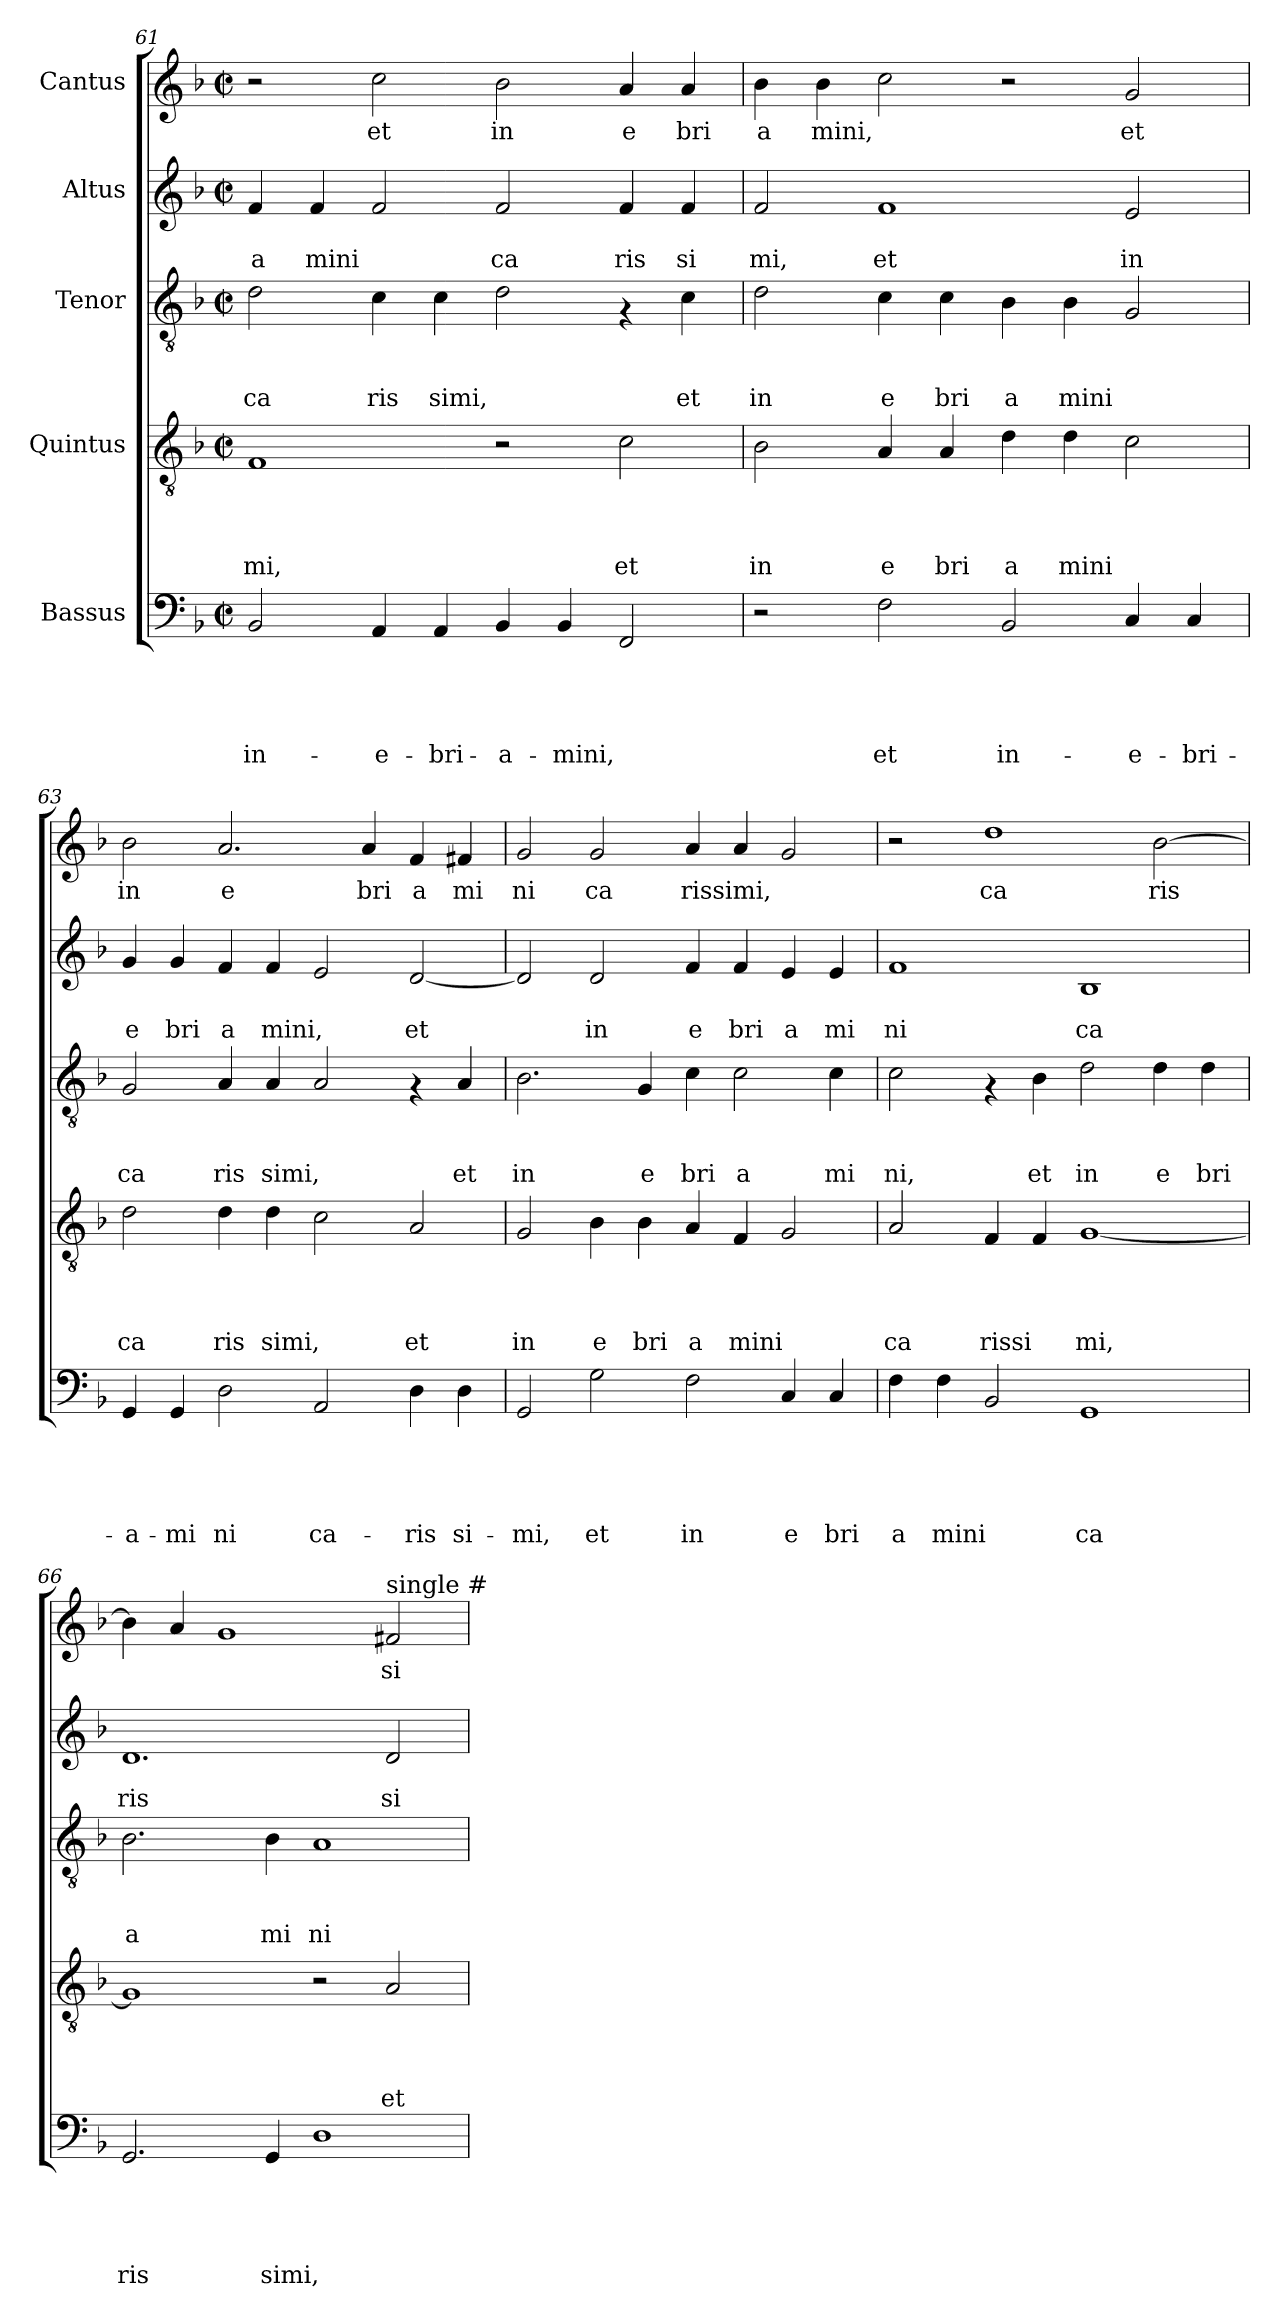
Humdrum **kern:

**kern	**text	**text	**text	**text	**text	**kern	**text	**text	**text	**text	**kern	**text	**text	**text	**kern	**text	**text	**kern	**text
*part5	*part5	*part5	*part5	*part5	*part5	*part4	*part4	*part4	*part4	*part4	*part3	*part3	*part3	*part3	*part2	*part2	*part2	*part1	*part1
*staff5	*staff5	*staff5	*staff5	*staff5	*staff5	*staff4	*staff4	*staff4	*staff4	*staff4	*staff3	*staff3	*staff3	*staff3	*staff2	*staff2	*staff2	*staff1	*staff1
*I"Bassus	*	*	*	*	*	*I"Quintus	*	*	*	*	*I"Tenor	*	*	*	*I"Altus	*	*	*I"Cantus	*
*clefF4	*	*	*	*	*	*clefGv2	*	*	*	*	*clefGv2	*	*	*	*clefG2	*	*	*clefG2	*
*k[b-]	*	*	*	*	*	*k[b-]	*	*	*	*	*k[b-]	*	*	*	*k[b-]	*	*	*k[b-]	*
*F:	*	*	*	*	*	*F:	*	*	*	*	*F:	*	*	*	*F:	*	*	*F:	*
*M2/2	*	*	*	*	*	*M2/2	*	*	*	*	*M2/2	*	*	*	*M2/2	*	*	*M2/2	*
*met(c|)	*	*	*	*	*	*met(c|)	*	*	*	*	*met(c|)	*	*	*	*met(c|)	*	*	*met(c|)	*
=61	=61	=61	=61	=61	=61	=61	=61	=61	=61	=61	=61	=61	=61	=61	=61	=61	=61	=61	=61
!	!	!	!	!	!LO:LY:b	!	!	!	!	!LO:LY:b	!	!	!	!LO:LY:b	!	!	!LO:LY:b	!	!
2BB-/	.	.	.	.	in-	1F	.	.	.	mi,	2d\	.	.	ca	4f/	.	a	2r	.
!	!	!	!	!	!	!	!	!	!	!	!	!	!	!	!	!	!LO:LY:b	!	!
.	.	.	.	.	.	.	.	.	.	.	.	.	.	.	4f/	.	mini	.	.
!	!	!	!	!	!LO:LY:b	!	!	!	!	!	!	!	!	!LO:LY:b	!	!	!	!	!LO:LY:b
4AA/	.	.	.	.	-e-	.	.	.	.	.	4c\	.	.	ris	2f/	.	.	2cc\	et
!	!	!	!	!	!LO:LY:b	!	!	!	!	!	!	!	!	!LO:LY:b	!	!	!	!	!
4AA/	.	.	.	.	-bri-	.	.	.	.	.	4c\	.	.	simi,	.	.	.	.	.
!	!	!	!	!	!LO:LY:b	!	!	!	!	!	!	!	!	!	!	!	!LO:LY:b	!	!LO:LY:b
4BB-/	.	.	.	.	-a-	2r	.	.	.	.	2d\	.	.	.	2f/	.	ca	2b-\	in
!	!	!	!	!	!LO:LY:b	!	!	!	!	!	!	!	!	!	!	!	!	!	!
4BB-/	.	.	.	.	-mini,	.	.	.	.	.	.	.	.	.	.	.	.	.	.
!	!	!	!	!	!	!	!	!	!	!LO:LY:b	!	!	!	!	!	!	!LO:LY:b	!	!LO:LY:b
2FF/	.	.	.	.	.	2c\	.	.	.	et	4rF	.	.	.	4f/	.	ris	4a/	e
!	!	!	!	!	!	!	!	!	!	!	!	!	!	!LO:LY:b	!	!	!LO:LY:b	!	!LO:LY:b
.	.	.	.	.	.	.	.	.	.	.	4c\	.	.	et	4f/	.	si	4a/	bri
=62	=62	=62	=62	=62	=62	=62	=62	=62	=62	=62	=62	=62	=62	=62	=62	=62	=62	=62	=62
!	!	!	!	!	!	!	!	!	!	!LO:LY:b	!	!	!	!LO:LY:b	!	!	!LO:LY:b	!	!LO:LY:b
2r	.	.	.	.	.	2B-\	.	.	.	in	2d\	.	.	in	2f/	.	mi,	4b-\	a
!	!	!	!	!	!	!	!	!	!	!	!	!	!	!	!	!	!	!	!LO:LY:b
.	.	.	.	.	.	.	.	.	.	.	.	.	.	.	.	.	.	4b-\	mini,
!	!	!	!	!	!LO:LY:b	!	!	!	!	!LO:LY:b	!	!	!	!LO:LY:b	!	!	!LO:LY:b	!	!
2F\	.	.	.	.	et	4A/	.	.	.	e	4c\	.	.	e	1f	.	et	2cc\	.
!	!	!	!	!	!	!	!	!	!	!LO:LY:b	!	!	!	!LO:LY:b	!	!	!	!	!
.	.	.	.	.	.	4A/	.	.	.	bri	4c\	.	.	bri	.	.	.	.	.
!	!	!	!	!	!LO:LY:b	!	!	!	!	!LO:LY:b	!	!	!	!LO:LY:b	!	!	!	!	!
2BB-/	.	.	.	.	in-	4d\	.	.	.	a	4B-\	.	.	a	.	.	.	2r	.
!	!	!	!	!	!	!	!	!	!	!LO:LY:b	!	!	!	!LO:LY:b	!	!	!	!	!
.	.	.	.	.	.	4d\	.	.	.	mini	4B-\	.	.	mini	.	.	.	.	.
!	!	!	!	!	!LO:LY:b	!	!	!	!	!	!	!	!	!	!	!	!LO:LY:b	!	!LO:LY:b
4C/	.	.	.	.	-e-	2c\	.	.	.	.	2G/	.	.	.	2e/	.	in	2g/	et
!	!	!	!	!	!LO:LY:b	!	!	!	!	!	!	!	!	!	!	!	!	!	!
4C/	.	.	.	.	-bri-	.	.	.	.	.	.	.	.	.	.	.	.	.	.
=63	=63	=63	=63	=63	=63	=63	=63	=63	=63	=63	=63	=63	=63	=63	=63	=63	=63	=63	=63
!	!	!	!	!	!LO:LY:b	!	!	!	!	!LO:LY:b	!	!	!	!LO:LY:b	!	!	!LO:LY:b	!	!LO:LY:b
4GG/	.	.	.	.	-a-	2d\	.	.	.	ca	2G/	.	.	ca	4g/	.	e	2b-\	in
!	!	!	!	!	!LO:LY:b	!	!	!	!	!	!	!	!	!	!	!	!LO:LY:b	!	!
4GG/	.	.	.	.	-mi	.	.	.	.	.	.	.	.	.	4g/	.	bri	.	.
!	!	!	!	!	!LO:LY:b	!	!	!	!	!LO:LY:b	!	!	!	!LO:LY:b	!	!	!LO:LY:b	!	!LO:LY:b
2D\	.	.	.	.	ni	4d\	.	.	.	ris	4A/	.	.	ris	4f/	.	a	2.a/	e
!	!	!	!	!	!	!	!	!	!	!LO:LY:b	!	!	!	!LO:LY:b	!	!	!LO:LY:b	!	!
.	.	.	.	.	.	4d\	.	.	.	simi,	4A/	.	.	simi,	4f/	.	mini,	.	.
!	!	!	!	!	!LO:LY:b	!	!	!	!	!	!	!	!	!	!	!	!	!	!
2AA/	.	.	.	.	ca-	2c\	.	.	.	.	2A/	.	.	.	2e/	.	.	.	.
!	!	!	!	!	!	!	!	!	!	!	!	!	!	!	!	!	!	!	!LO:LY:b
.	.	.	.	.	.	.	.	.	.	.	.	.	.	.	.	.	.	4a/	bri
!	!	!	!	!	!LO:LY:b	!	!	!	!	!LO:LY:b	!	!	!	!	!	!	!LO:LY:b	!	!LO:LY:b
4D\	.	.	.	.	-ris	2A/	.	.	.	et	4rF	.	.	.	[<2d/	.	et	4f/	a
!	!	!	!	!	!LO:LY:b	!	!	!	!	!	!	!	!	!LO:LY:b	!	!	!	!	!LO:LY:b
4D\	.	.	.	.	si-	.	.	.	.	.	4A/	.	.	et	.	.	.	4f#X/	mi
!!LO:PB:g=z
=64	=64	=64	=64	=64	=64	=64	=64	=64	=64	=64	=64	=64	=64	=64	=64	=64	=64	=64	=64
!	!	!	!	!	!LO:LY:b	!	!	!	!	!LO:LY:b	!	!	!	!LO:LY:b	!	!	!	!	!LO:LY:b
2GG/	.	.	.	.	-mi,	2G/	.	.	.	in	2.B-\	.	.	in	2d/]	.	.	2g/	ni
!	!	!	!	!	!LO:LY:b	!	!	!	!	!LO:LY:b	!	!	!	!	!	!	!LO:LY:b	!	!LO:LY:b
2G\	.	.	.	.	et	4B-\	.	.	.	e	.	.	.	.	2d/	.	in	2g/	ca
!	!	!	!	!	!	!	!	!	!	!LO:LY:b	!	!	!	!LO:LY:b	!	!	!	!	!
.	.	.	.	.	.	4B-\	.	.	.	bri	4G/	.	.	e	.	.	.	.	.
!	!	!	!	!	!LO:LY:b	!	!	!	!	!LO:LY:b	!	!	!	!LO:LY:b	!	!	!LO:LY:b	!	!LO:LY:b
2F\	.	.	.	.	in	4A/	.	.	.	a	4c\	.	.	bri	4f/	.	e	4a/	rissimi,
!	!	!	!	!	!	!	!	!	!	!LO:LY:b	!	!	!	!LO:LY:b	!	!	!LO:LY:b	!	!
.	.	.	.	.	.	4F/	.	.	.	mini	2c\	.	.	a	4f/	.	bri	4a/	.
!	!	!	!	!	!LO:LY:b	!	!	!	!	!	!	!	!	!	!	!	!LO:LY:b	!	!
4C/	.	.	.	.	e	2G/	.	.	.	.	.	.	.	.	4e/	.	a	2g/	.
!	!	!	!	!	!LO:LY:b	!	!	!	!	!	!	!	!	!LO:LY:b	!	!	!LO:LY:b	!	!
4C/	.	.	.	.	bri	.	.	.	.	.	4c\	.	.	mi	4e/	.	mi	.	.
=65	=65	=65	=65	=65	=65	=65	=65	=65	=65	=65	=65	=65	=65	=65	=65	=65	=65	=65	=65
!	!	!	!	!	!LO:LY:b	!	!	!	!	!LO:LY:b	!	!	!	!LO:LY:b	!	!	!LO:LY:b	!	!
4F\	.	.	.	.	a	2A/	.	.	.	ca	2c\	.	.	ni,	1f	.	ni	2r	.
!	!	!	!	!	!LO:LY:b	!	!	!	!	!	!	!	!	!	!	!	!	!	!
4F\	.	.	.	.	mini	.	.	.	.	.	.	.	.	.	.	.	.	.	.
!	!	!	!	!	!	!	!	!	!	!LO:LY:b	!	!	!	!	!	!	!	!	!LO:LY:b
2BB-/	.	.	.	.	.	4F/	.	.	.	rissi	4rF	.	.	.	.	.	.	1dd	ca
!	!	!	!	!	!	!	!	!	!	!	!	!	!	!LO:LY:b	!	!	!	!	!
.	.	.	.	.	.	4F/	.	.	.	.	4B-\	.	.	et	.	.	.	.	.
!	!	!	!	!	!LO:LY:b	!	!	!	!	!LO:LY:b	!	!	!	!LO:LY:b	!	!	!LO:LY:b	!	!
1GG	.	.	.	.	ca	[<1G	.	.	.	mi,	2d\	.	.	in	1B-	.	ca	.	.
!	!	!	!	!	!	!	!	!	!	!	!	!	!	!LO:LY:b	!	!	!	!	!LO:LY:b
.	.	.	.	.	.	.	.	.	.	.	4d\	.	.	e	.	.	.	[>2b-\	ris
!	!	!	!	!	!	!	!	!	!	!	!	!	!	!LO:LY:b	!	!	!	!	!
.	.	.	.	.	.	.	.	.	.	.	4d\	.	.	bri	.	.	.	.	.
=66	=66	=66	=66	=66	=66	=66	=66	=66	=66	=66	=66	=66	=66	=66	=66	=66	=66	=66	=66
!	!	!	!	!	!LO:LY:b	!	!	!	!	!	!	!	!	!LO:LY:b	!	!	!LO:LY:b	!	!
2.GG/	.	.	.	.	ris	1G]	.	.	.	.	2.B-\	.	.	a	1.d	.	ris	4b-\]	.
.	.	.	.	.	.	.	.	.	.	.	.	.	.	.	.	.	.	4a/	.
.	.	.	.	.	.	.	.	.	.	.	.	.	.	.	.	.	.	1g	.
!	!	!	!	!	!LO:LY:b	!	!	!	!	!	!	!	!	!LO:LY:b	!	!	!	!	!
4GG/	.	.	.	.	simi,	.	.	.	.	.	4B-\	.	.	mi	.	.	.	.	.
!	!	!	!	!	!	!	!	!	!	!	!	!	!	!LO:LY:b	!	!	!	!	!
1D	.	.	.	.	.	2r	.	.	.	.	1A	.	.	ni	.	.	.	.	.
!	!	!	!	!	!	!	!	!	!	!	!	!	!	!	!	!	!	!LO:TX:a:t=single #	!
!	!	!	!	!	!	!	!	!	!	!LO:LY:b	!	!	!	!	!	!	!LO:LY:b	!	!LO:LY:b
.	.	.	.	.	.	2A/	.	.	.	et	.	.	.	.	2d/	.	si	2f#/	si
=	=	=	=	=	=	=	=	=	=	=	=	=	=	=	=	=	=	=	=
*-	*-	*-	*-	*-	*-	*-	*-	*-	*-	*-	*-	*-	*-	*-	*-	*-	*-	*-	*-
